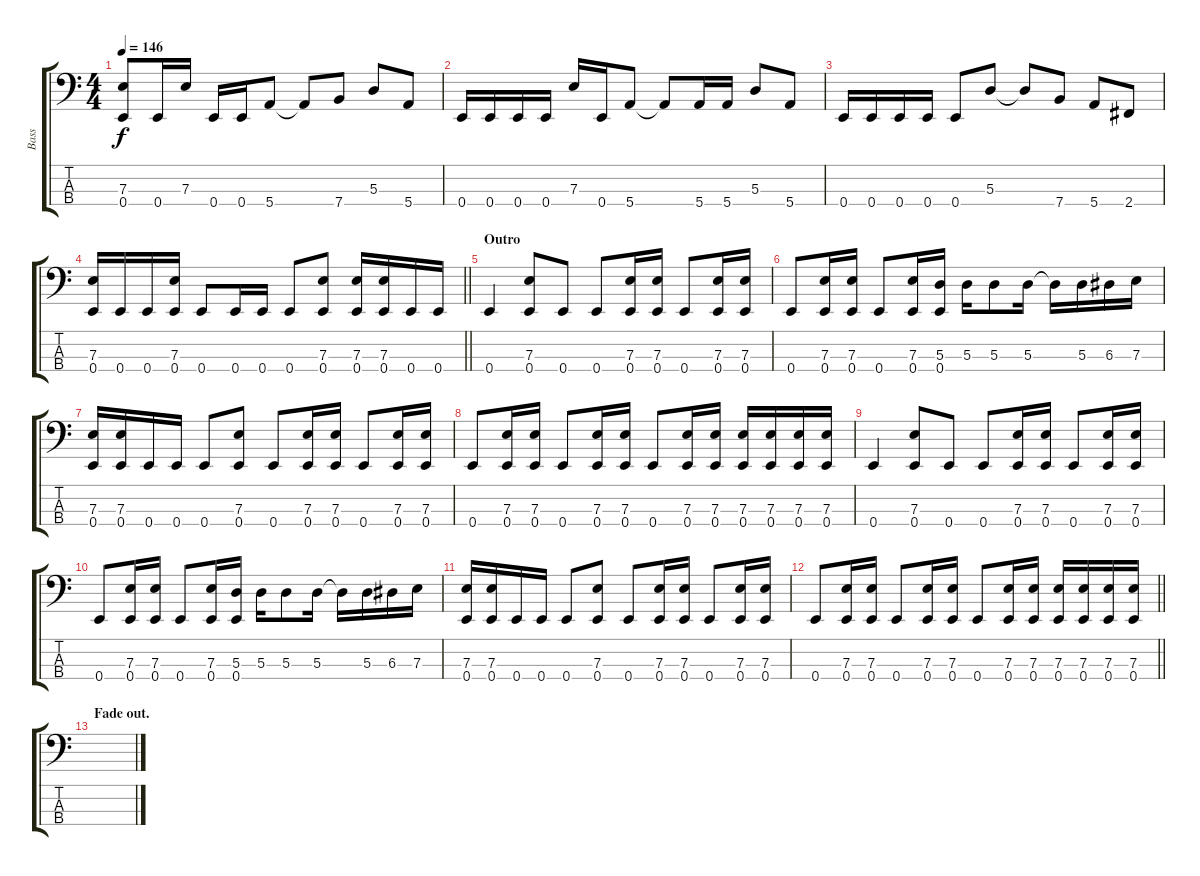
\track ("Bass" "Bass") {instrument electricbasspick}
\staff {score tabs}
\tuning (G2 D2 A1 E1) {hide}
\ts (4 4)
\tempo 146
\clef f4
\ks c
(7.3 0.4).8{dy f} 0.4.16 7.3.16 0.4.16 0.4.16 5.4.8 5.4{t}.8 7.4.8 5.3.8 5.4.8 |
0.4.16 0.4.16 0.4.16 0.4.16 7.3.16 0.4.16 5.4.8 5.4{t}.8 5.4.16 5.4.16 5.3.8 5.4.8 |
0.4.16 0.4.16 0.4.16 0.4.16 0.4.8 5.3.8 5.3{t}.8 7.4.8 5.4.8 2.4.8 |
\barLineRight lightlight
(7.3 0.4).16 0.4.16 0.4.16 (7.3 0.4).16 0.4.8 0.4.16 0.4.16 0.4.8 (7.3 0.4).8 (7.3 0.4).16 (7.3 0.4).16 0.4.16 0.4.16 |
\section ("" "Outro")
0.4.4 (7.3 0.4).8 0.4.8 0.4.8 (7.3 0.4).16 (7.3 0.4).16 0.4.8 (7.3 0.4).16 (7.3 0.4).16 |
0.4.8 (7.3 0.4).16 (7.3 0.4).16 0.4.8 (7.3 0.4).16 (5.3 0.4).16 5.3.16 5.3.8 5.3.16 5.3{t}.16 5.3.16 6.3.16 7.3.16 |
(7.3 0.4).16 (7.3 0.4).16 0.4.16 0.4.16 0.4.8 (7.3 0.4).8 0.4.8 (7.3 0.4).16 (7.3 0.4).16 0.4.8 (7.3 0.4).16 (7.3 0.4).16 |
0.4.8 (7.3 0.4).16 (7.3 0.4).16 0.4.8 (7.3 0.4).16 (7.3 0.4).16 0.4.8 (7.3 0.4).16 (7.3 0.4).16 (7.3 0.4).16 (7.3 0.4).16 (7.3 0.4).16 (7.3 0.4).16 |
0.4.4 (7.3 0.4).8 0.4.8 0.4.8 (7.3 0.4).16 (7.3 0.4).16 0.4.8 (7.3 0.4).16 (7.3 0.4).16 |
0.4.8 (7.3 0.4).16 (7.3 0.4).16 0.4.8 (7.3 0.4).16 (5.3 0.4).16 5.3.16 5.3.8 5.3.16 5.3{t}.16 5.3.16 6.3.16 7.3.16 |
(7.3 0.4).16 (7.3 0.4).16 0.4.16 0.4.16 0.4.8 (7.3 0.4).8 0.4.8 (7.3 0.4).16 (7.3 0.4).16 0.4.8 (7.3 0.4).16 (7.3 0.4).16 |
\barLineRight lightlight
0.4.8 (7.3 0.4).16 (7.3 0.4).16 0.4.8 (7.3 0.4).16 (7.3 0.4).16 0.4.8 (7.3 0.4).16 (7.3 0.4).16 (7.3 0.4).16 (7.3 0.4).16 (7.3 0.4).16 (7.3 0.4).16 |
\section ("" "Fade out.")
